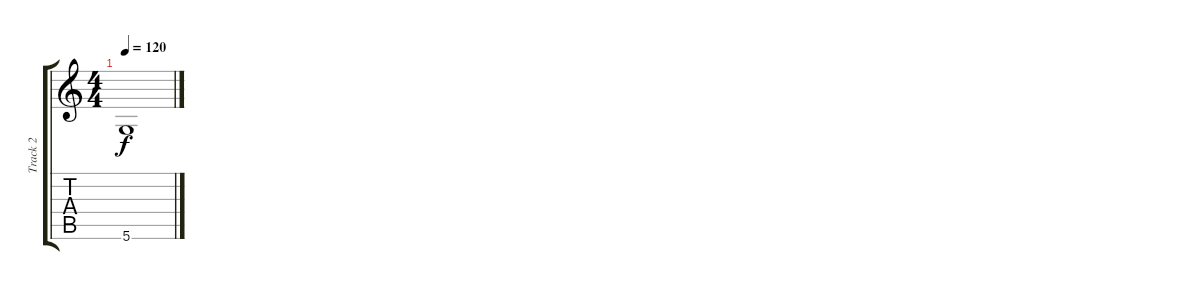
\track ("Track 2" "Track 2") {instrument electricguitarjazz}
\staff {score tabs}
\tuning (E4 B3 G3 D3 A2 D2) {hide}
\ts (4 4)
\tempo 120
\clef g2
\ks c
5.6.1{dy f volume 1}
